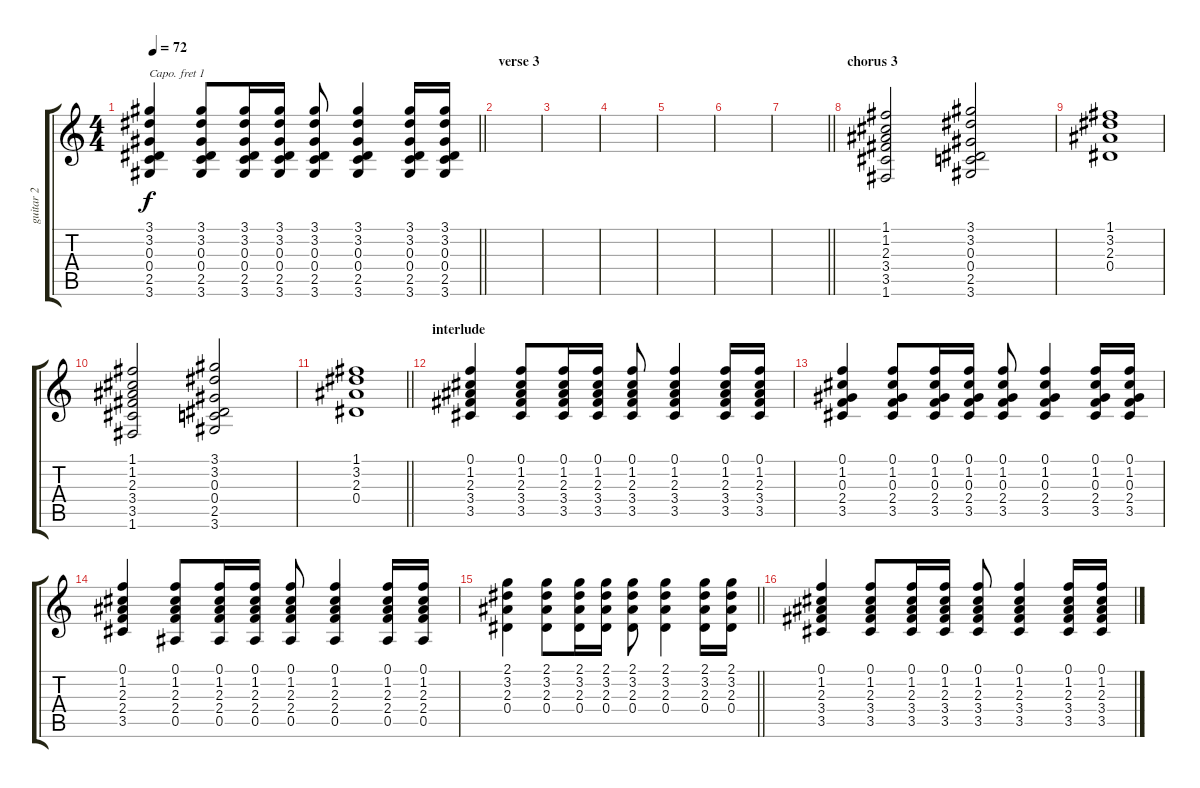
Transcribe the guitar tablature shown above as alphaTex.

\track ("guitar 2" "guitar 2") {instrument electricguitarjazz}
\staff {score tabs}
\capo 1
\tuning (E4 B3 G3 D3 A2 E2) {hide}
\ts (4 4)
\tempo 72
\clef g2
\barLineRight lightlight
\ks c
(3.1 3.2 0.3 0.4 2.5 3.6).4{dy f} (3.1 3.2 0.3 0.4 2.5 3.6).8 (3.1 3.2 0.3 0.4 2.5 3.6).16 (3.1 3.2 0.3 0.4 2.5 3.6).16 (3.1 3.2 0.3 0.4 2.5 3.6).8 (3.1 3.2 0.3 0.4 2.5 3.6).4 (3.1 3.2 0.3 0.4 2.5 3.6).16 (3.1 3.2 0.3 0.4 2.5 3.6).16 |
\section ("" "verse 3")
|
|
|
|
|
\barLineRight lightlight
|
\section ("" "chorus 3")
(1.1 1.2 2.3 3.4 3.5 1.6).2 (3.1 3.2 0.3 0.4 2.5 3.6).2 |
(1.1 3.2 2.3 0.4).1 |
(1.1 1.2 2.3 3.4 3.5 1.6).2 (3.1 3.2 0.3 0.4 2.5 3.6).2 |
\barLineRight lightlight
(1.1 3.2 2.3 0.4).1 |
\section ("" "interlude")
(0.1 1.2 2.3 3.4 3.5).4 (0.1 1.2 2.3 3.4 3.5).8 (0.1 1.2 2.3 3.4 3.5).16 (0.1 1.2 2.3 3.4 3.5).16 (0.1 1.2 2.3 3.4 3.5).8 (0.1 1.2 2.3 3.4 3.5).4 (0.1 1.2 2.3 3.4 3.5).16 (0.1 1.2 2.3 3.4 3.5).16 |
(0.1 1.2 0.3 2.4 3.5).4 (0.1 1.2 0.3 2.4 3.5).8 (0.1 1.2 0.3 2.4 3.5).16 (0.1 1.2 0.3 2.4 3.5).16 (0.1 1.2 0.3 2.4 3.5).8 (0.1 1.2 0.3 2.4 3.5).4 (0.1 1.2 0.3 2.4 3.5).16 (0.1 1.2 0.3 2.4 3.5).16 |
(0.1 1.2 2.3 2.4 3.5).4 (0.1 1.2 2.3 2.4 0.5).8 (0.1 1.2 2.3 2.4 0.5).16 (0.1 1.2 2.3 2.4 0.5).16 (0.1 1.2 2.3 2.4 0.5).8 (0.1 1.2 2.3 2.4 0.5).4 (0.1 1.2 2.3 2.4 0.5).16 (0.1 1.2 2.3 2.4 0.5).16 |
\barLineRight lightlight
(2.1 3.2 2.3 0.4).4 (2.1 3.2 2.3 0.4).8 (2.1 3.2 2.3 0.4).16 (2.1 3.2 2.3 0.4).16 (2.1 3.2 2.3 0.4).8 (2.1 3.2 2.3 0.4).4 (2.1 3.2 2.3 0.4).16 (2.1 3.2 2.3 0.4).16 |
(0.1 1.2 2.3 3.4 3.5).4 (0.1 1.2 2.3 3.4 3.5).8 (0.1 1.2 2.3 3.4 3.5).16 (0.1 1.2 2.3 3.4 3.5).16 (0.1 1.2 2.3 3.4 3.5).8 (0.1 1.2 2.3 3.4 3.5).4 (0.1 1.2 2.3 3.4 3.5).16 (0.1 1.2 2.3 3.4 3.5).16
